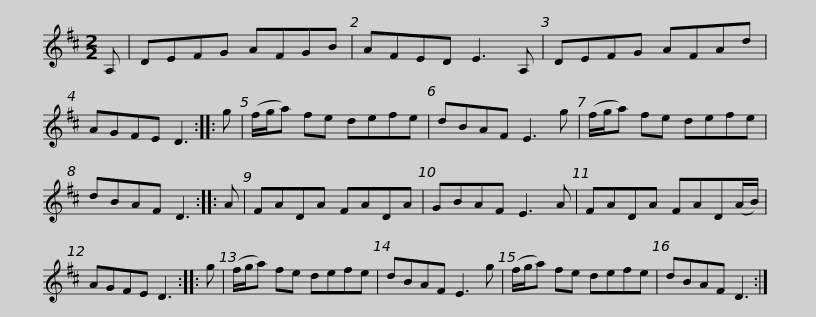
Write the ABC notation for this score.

X:1
L:1/8
M:2/2
I:linebreak $
K:D
V:1 treble
V:1
 A, | DEFG AFGB | AFED E3 A, | DEFG AFAd | AGFE D3 :: %5
 g | (f/g/a) fe defe |$ dBAF E3 g | (f/g/a) fe defe | dBAF D3 :: %10
 A | FADA FADA | GBAF E3 A |$ FADA FAD(A/B/) | AGFE D3 :: %15
 g | (f/g/a) fe defe | dBAF E3 g | (f/g/a) fe defe |$ dBAF D3 :| %20
